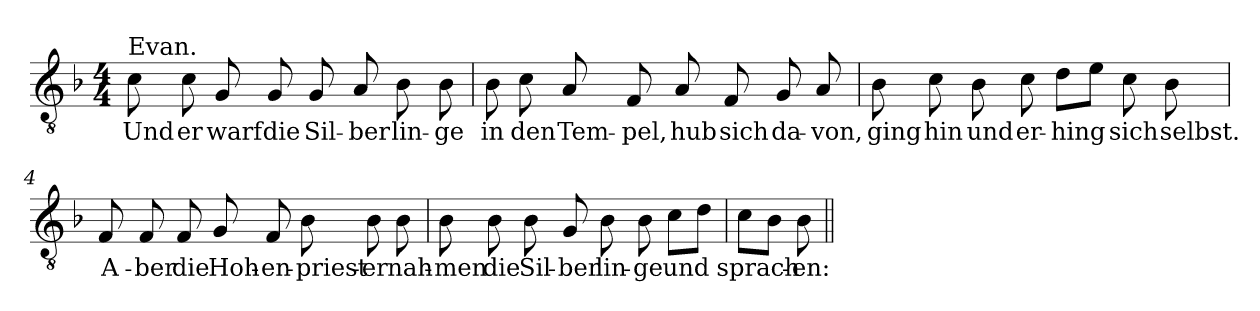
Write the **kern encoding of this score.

**kern	**text
*part1	*part1
*staff1	*staff1
!!LO:PB:g=z
*clefGv2	*
*k[b-]	*
*F:	*
*M4/4	*
=1	=1
!LO:TX:a:t=Evan.	!
!	!LO:LY:b:color=#000000
8ci\	Und
!	!LO:LY:b:color=#000000
8ci\	er
!	!LO:LY:b:color=#000000
8Gi/	warf
!	!LO:LY:b:color=#000000
8Gi/	die
!	!LO:LY:b:color=#000000
8Gi/	Sil-
!	!LO:LY:b:color=#000000
8Ai/	-ber
!	!LO:LY:b:color=#000000
8B-i\	lin-
!	!LO:LY:b:color=#000000
8B-i\	-ge
=2	=2
!	!LO:LY:b:color=#000000
8B-i\	in
!	!LO:LY:b:color=#000000
8ci\	den
!	!LO:LY:b:color=#000000
8Ai/	Tem-
!	!LO:LY:b:color=#000000
8Fi/	-pel,
!	!LO:LY:b:color=#000000
8Ai/	hub
!	!LO:LY:b:color=#000000
8Fi/	sich
!	!LO:LY:b:color=#000000
8Gi/	da-
!	!LO:LY:b:color=#000000
8Ai/	-von,
=3	=3
!	!LO:LY:b:color=#000000
8B-i\	ging
!	!LO:LY:b:color=#000000
8ci\	hin
!	!LO:LY:b:color=#000000
8B-i\	und
!	!LO:LY:b:color=#000000
8ci\	er-
!	!LO:LY:b:color=#000000
8di\L	-hing
8ei\J	.
!	!LO:LY:b:color=#000000
8ci\	sich
!	!LO:LY:b:color=#000000
8B-i\	selbst.
!!LO:LB:g=z
=4	=4
!	!LO:LY:b:color=#000000
8Fi/	A-
!	!LO:LY:b:color=#000000
8Fi/	-ber
!	!LO:LY:b:color=#000000
8Fi/	die
!	!LO:LY:b:color=#000000
8Gi/	Hoh-
!	!LO:LY:b:color=#000000
8Fi/	-en-
!	!LO:LY:b:color=#000000
8B-i\	-priest-
!	!LO:LY:b:color=#000000
8B-i\	-er
!	!LO:LY:b:color=#000000
8B-i\	nah-
=5	=5
!	!LO:LY:b:color=#000000
8B-i\	-men
!	!LO:LY:b:color=#000000
8B-i\	die
!	!LO:LY:b:color=#000000
8B-i\	Sil-
!	!LO:LY:b:color=#000000
8Gi/	-ber
!	!LO:LY:b:color=#000000
8B-i\	lin-
!	!LO:LY:b:color=#000000
8B-i\	-ge
!	!LO:LY:b:color=#000000
8ci\L	und
8di\J	.
=6	=6
!	!LO:LY:b:color=#000000
8ci\L	sprach-
8B-i\J	.
!	!LO:LY:b:color=#000000
8B-i\	-en:
=||	=||
*-	*-
